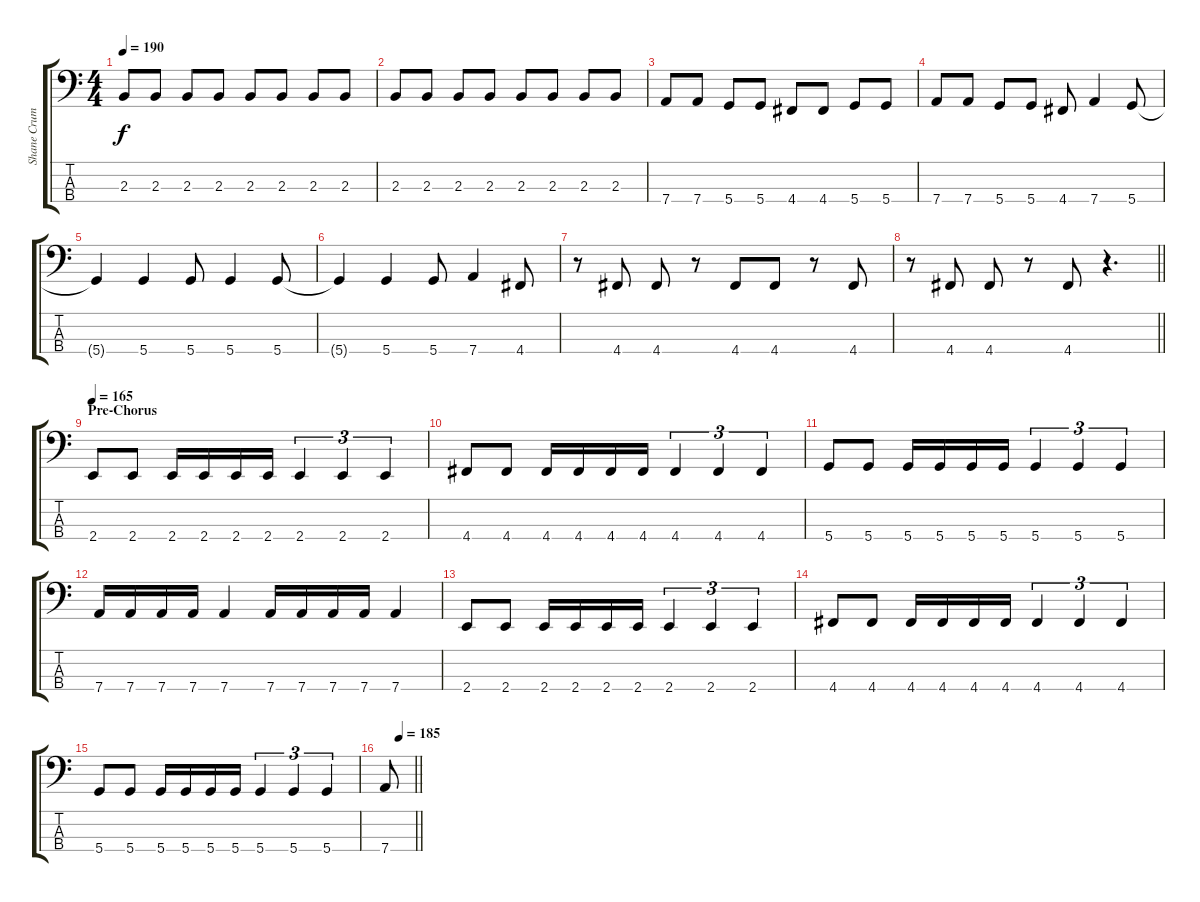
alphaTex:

\track ("Shane Crump - Bass" "Shane Crum") {instrument electricbassfinger}
\staff {score tabs}
\tuning (G2 D2 A1 D1) {hide}
\ts (4 4)
\tempo 190
\clef f4
\ks c
2.3.8{dy f} 2.3.8 2.3.8 2.3.8 2.3.8 2.3.8 2.3.8 2.3.8 |
2.3.8 2.3.8 2.3.8 2.3.8 2.3.8 2.3.8 2.3.8 2.3.8 |
7.4.8 7.4.8 5.4.8 5.4.8 4.4.8 4.4.8 5.4.8 5.4.8 |
7.4.8 7.4.8 5.4.8 5.4.8 4.4.8 7.4.4 5.4.8 |
5.4{t}.4 5.4.4 5.4.8 5.4.4 5.4.8 |
5.4{t}.4 5.4.4 5.4.8 7.4.4 4.4.8 |
r.8 4.4.8 4.4.8 r.8 4.4.8 4.4.8 r.8 4.4.8 |
\barLineRight lightlight
r.8 4.4.8 4.4.8 r.8 4.4.8 r.4{d} |
\section ("" "Pre-Chorus")
\tempo 165
2.4.8 2.4.8 2.4.16 2.4.16 2.4.16 2.4.16 2.4.4{tu (3 2)} 2.4.4{tu (3 2)} 2.4.4{tu (3 2)} |
4.4.8 4.4.8 4.4.16 4.4.16 4.4.16 4.4.16 4.4.4{tu (3 2)} 4.4.4{tu (3 2)} 4.4.4{tu (3 2)} |
5.4.8 5.4.8 5.4.16 5.4.16 5.4.16 5.4.16 5.4.4{tu (3 2)} 5.4.4{tu (3 2)} 5.4.4{tu (3 2)} |
7.4.16 7.4.16 7.4.16 7.4.16 7.4.4 7.4.16 7.4.16 7.4.16 7.4.16 7.4.4 |
2.4.8 2.4.8 2.4.16 2.4.16 2.4.16 2.4.16 2.4.4{tu (3 2)} 2.4.4{tu (3 2)} 2.4.4{tu (3 2)} |
4.4.8 4.4.8 4.4.16 4.4.16 4.4.16 4.4.16 4.4.4{tu (3 2)} 4.4.4{tu (3 2)} 4.4.4{tu (3 2)} |
5.4.8 5.4.8 5.4.16 5.4.16 5.4.16 5.4.16 5.4.4{tu (3 2)} 5.4.4{tu (3 2)} 5.4.4{tu (3 2)} |
\tempo (185 0.5)
\barLineRight lightlight
7.4.8
